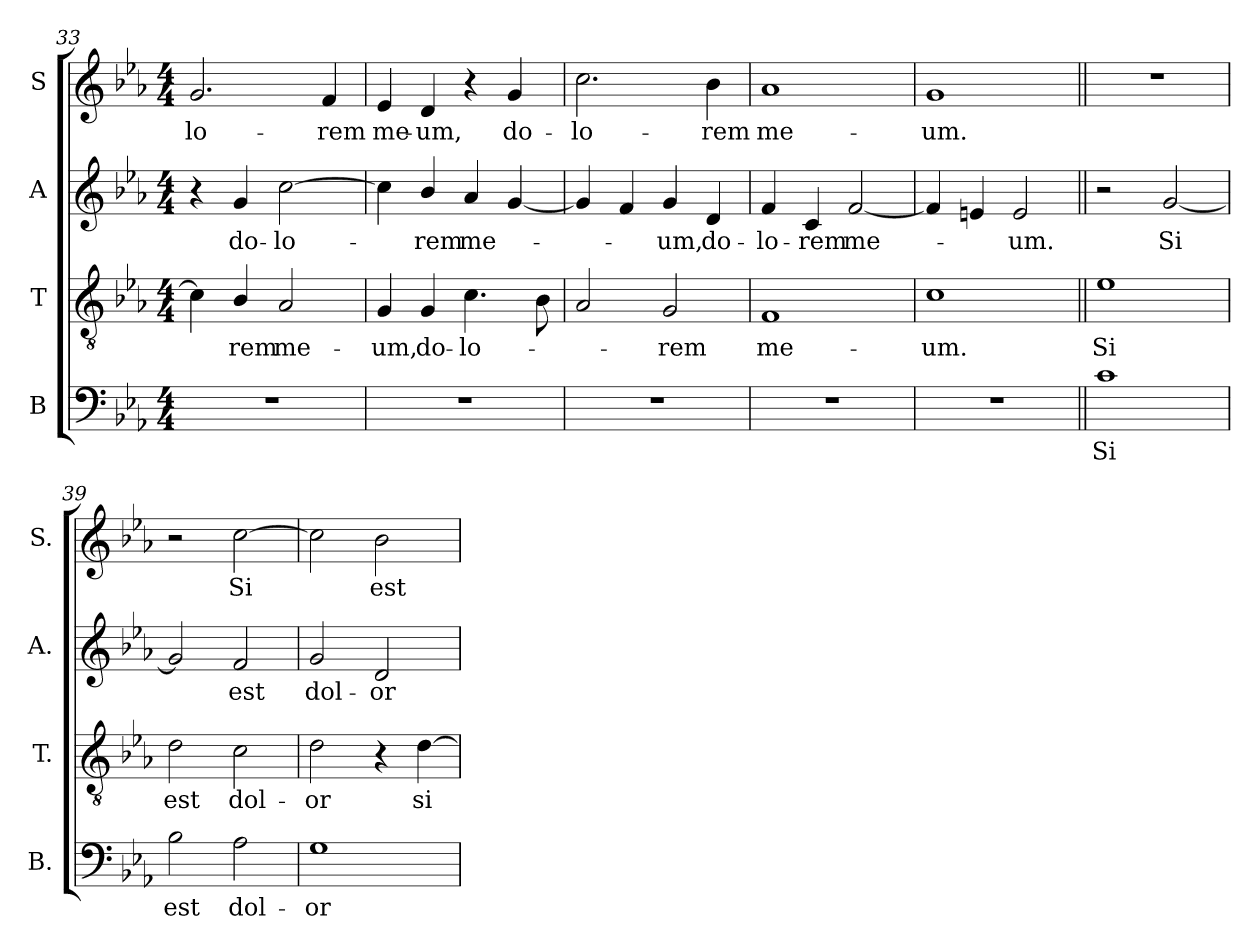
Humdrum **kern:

**kern	**text	**kern	**text	**kern	**text	**kern	**text
*part4	*part4	*part3	*part3	*part2	*part2	*part1	*part1
*staff4	*staff4	*staff3	*staff3	*staff2	*staff2	*staff1	*staff1
*I"B	*	*I"T	*	*I"A	*	*I"S	*
*I'B.	*	*I'T.	*	*I'A.	*	*I'S.	*
*clefF4	*	*clefGv2	*	*clefG2	*	*clefG2	*
*	*	*ITrd7c12	*	*	*	*	*
*k[b-e-a-]	*	*k[b-e-a-]	*	*k[b-e-a-]	*	*k[b-e-a-]	*
*E-:	*	*E-:	*	*E-:	*	*E-:	*
*M4/4	*	*M4/4	*	*M4/4	*	*M4/4	*
=33	=33	=33	=33	=33	=33	=33	=33
!	!	!	!	!	!	!	!LO:LY:b:color=#000000
1r	.	4Ci\]	.	4r	.	2.gi/	-lo-
!	!	!	!LO:LY:b:color=#000000	!	!	!	!
!	!	!	!	!	!LO:LY:b:color=#000000	!	!
.	.	4BB-i/	-rem	4gi/	do-	.	.
!	!	!	!LO:LY:b:color=#000000	!	!	!	!
!	!	!	!	!	!LO:LY:b:color=#000000	!	!
.	.	2AA-i/	me-	[2cci\	-lo-	.	.
!	!	!	!	!	!	!	!LO:LY:b:color=#000000
.	.	.	.	.	.	4fi/	-rem
=34	=34	=34	=34	=34	=34	=34	=34
!	!	!	!LO:LY:b:color=#000000	!	!	!	!
!	!	!	!	!	!	!	!LO:LY:b:color=#000000
1r	.	4GGi/	-um,	4cci\]	.	4e-i/	me-
!	!	!	!LO:LY:b:color=#000000	!	!	!	!
!	!	!	!	!	!LO:LY:b:color=#000000	!	!
!	!	!	!	!	!	!	!LO:LY:b:color=#000000
.	.	4GGi/	do-	4b-i/	-rem	4di/	-um,
!	!	!	!LO:LY:b:color=#000000	!	!	!	!
!	!	!	!	!	!LO:LY:b:color=#000000	!	!
.	.	4.Ci\	-lo-	4a-i/	me-	4r	.
!	!	!	!	!	!	!	!LO:LY:b:color=#000000
.	.	.	.	[4gi/	.	4gi/	do-
.	.	8BB-i\	.	.	.	.	.
=35	=35	=35	=35	=35	=35	=35	=35
!	!	!	!	!	!	!	!LO:LY:b:color=#000000
1r	.	2AA-i/	.	4gi/]	.	2.cci\	-lo-
.	.	.	.	4fi/	.	.	.
!	!	!	!LO:LY:b:color=#000000	!	!	!	!
!	!	!	!	!	!LO:LY:b:color=#000000	!	!
.	.	2GGi/	-rem	4gi/	-um,	.	.
!	!	!	!	!	!LO:LY:b:color=#000000	!	!
!	!	!	!	!	!	!	!LO:LY:b:color=#000000
.	.	.	.	4di/	do-	4b-i\	-rem
=36	=36	=36	=36	=36	=36	=36	=36
!	!	!	!LO:LY:b:color=#000000	!	!	!	!
!	!	!	!	!	!LO:LY:b:color=#000000	!	!
!	!	!	!	!	!	!	!LO:LY:b:color=#000000
1r	.	1FFi	me-	4fi/	-lo-	1a-i	me-
!	!	!	!	!	!LO:LY:b:color=#000000	!	!
.	.	.	.	4ci/	-rem	.	.
!	!	!	!	!	!LO:LY:b:color=#000000	!	!
.	.	.	.	[2fi/	me-	.	.
!!LO:LB:g=z
=37	=37	=37	=37	=37	=37	=37	=37
!	!	!	!LO:LY:b:color=#000000	!	!	!	!
!	!	!	!	!	!	!	!LO:LY:b:color=#000000
1r	.	1Ci	-um.	4fi/]	.	1gi	-um.
.	.	.	.	4eni/	.	.	.
!	!	!	!	!	!LO:LY:b:color=#000000	!	!
.	.	.	.	2ei/	-um.	.	.
=38||	=38||	=38||	=38||	=38||	=38||	=38||	=38||
!	!LO:LY:b:color=#000000	!	!	!	!	!	!
!	!	!	!LO:LY:b:color=#000000	!	!	!	!
1ci	Si	1E-i	Si	2r	.	1r	.
!	!	!	!	!	!LO:LY:b:color=#000000	!	!
.	.	.	.	[2gi/	Si	.	.
=39	=39	=39	=39	=39	=39	=39	=39
!	!LO:LY:b:color=#000000	!	!	!	!	!	!
!	!	!	!LO:LY:b:color=#000000	!	!	!	!
2B-i\	est	2Di\	est	2gi/]	.	2r	.
!	!LO:LY:b:color=#000000	!	!	!	!	!	!
!	!	!	!LO:LY:b:color=#000000	!	!	!	!
!	!	!	!	!	!LO:LY:b:color=#000000	!	!
!	!	!	!	!	!	!	!LO:LY:b:color=#000000
2A-i\	dol-	2Ci\	dol-	2fi/	est	[2cci\	Si
=40	=40	=40	=40	=40	=40	=40	=40
!	!LO:LY:b:color=#000000	!	!	!	!	!	!
!	!	!	!LO:LY:b:color=#000000	!	!	!	!
!	!	!	!	!	!LO:LY:b:color=#000000	!	!
1Gi	-or	2Di\	-or	2gi/	dol-	2cci\]	.
!	!	!	!	!	!LO:LY:b:color=#000000	!	!
!	!	!	!	!	!	!	!LO:LY:b:color=#000000
.	.	4r	.	2di/	-or	2b-i\	est
!	!	!	!LO:LY:b:color=#000000	!	!	!	!
.	.	[4Di\	si-	.	.	.	.
=	=	=	=	=	=	=	=
*-	*-	*-	*-	*-	*-	*-	*-
